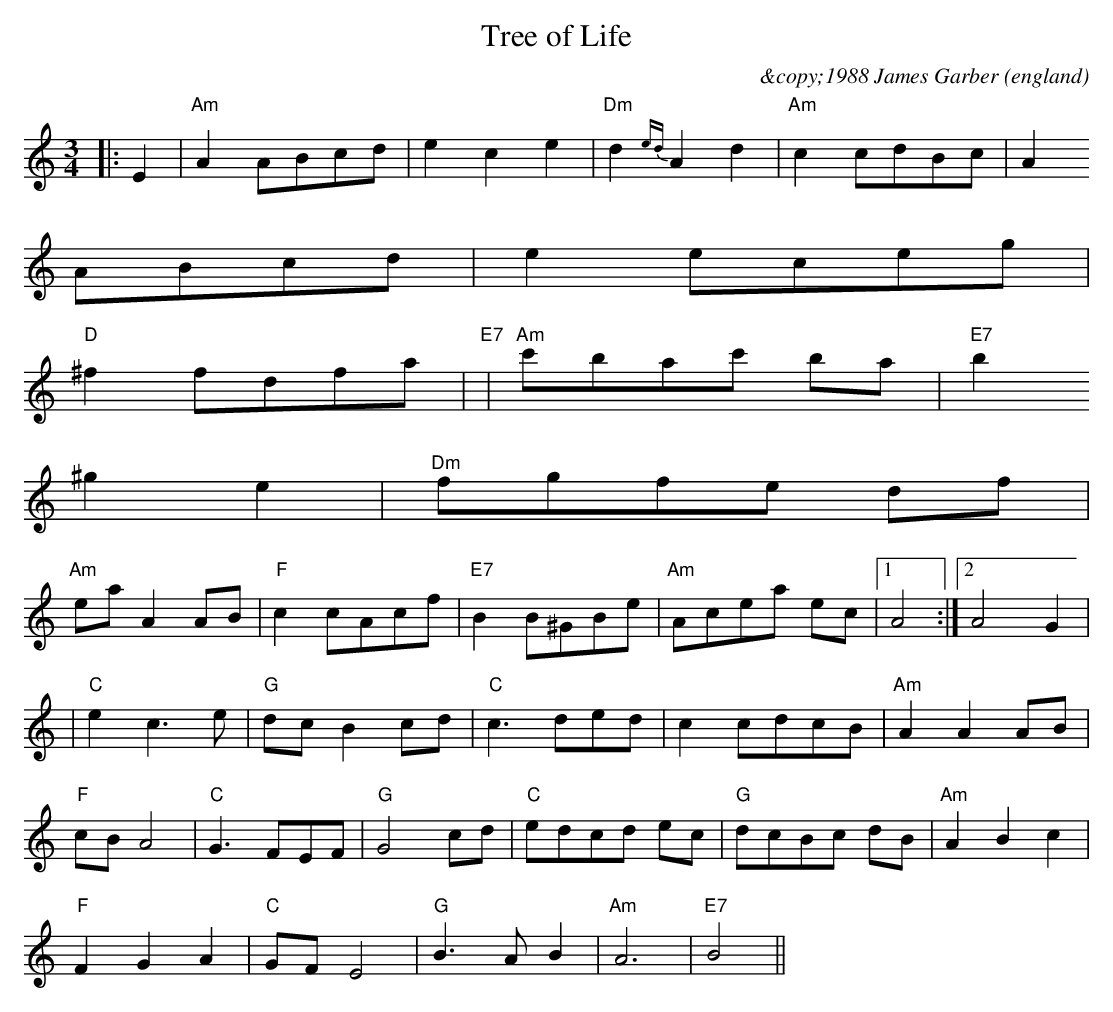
X:1
T: Tree of Life
O:england
M:3/4
L:1/8
C:&copy;1988 James Garber
K:Am
|:E2|"Am"A2 ABcd|e2 c2 e2|"Dm"d2{ed}A2 d2|"Am"c2 cdBc|A2
ABcd|e2 eceg|
"D" ^f2 fdfa|"E7"+B2^g2+ +c2a2+ +d2b2+|"Am" c'bac' ba|"E7"b2
^g2 e2|"Dm" fgfe df|
"Am"ea A2 AB|"F"c2 cAcf|"E7"B2 B^GBe|"Am"Acea ec|1 A4:|2 A4 G2|
|"C"e2 c2>e2|"G"dc B2 cd|"C"c3 ded|c2 cdcB|"Am"A2 A2 AB|
"F"cB A4|"C"G3 FEF|"G"G4 cd|"C"edcd ec|"G"dcBc dB|"Am"A2 B2 c2|
"F"F2 G2 A2|"C"GF E4|"G"B2>A2 B2|"Am"A6|"E7"B4||
